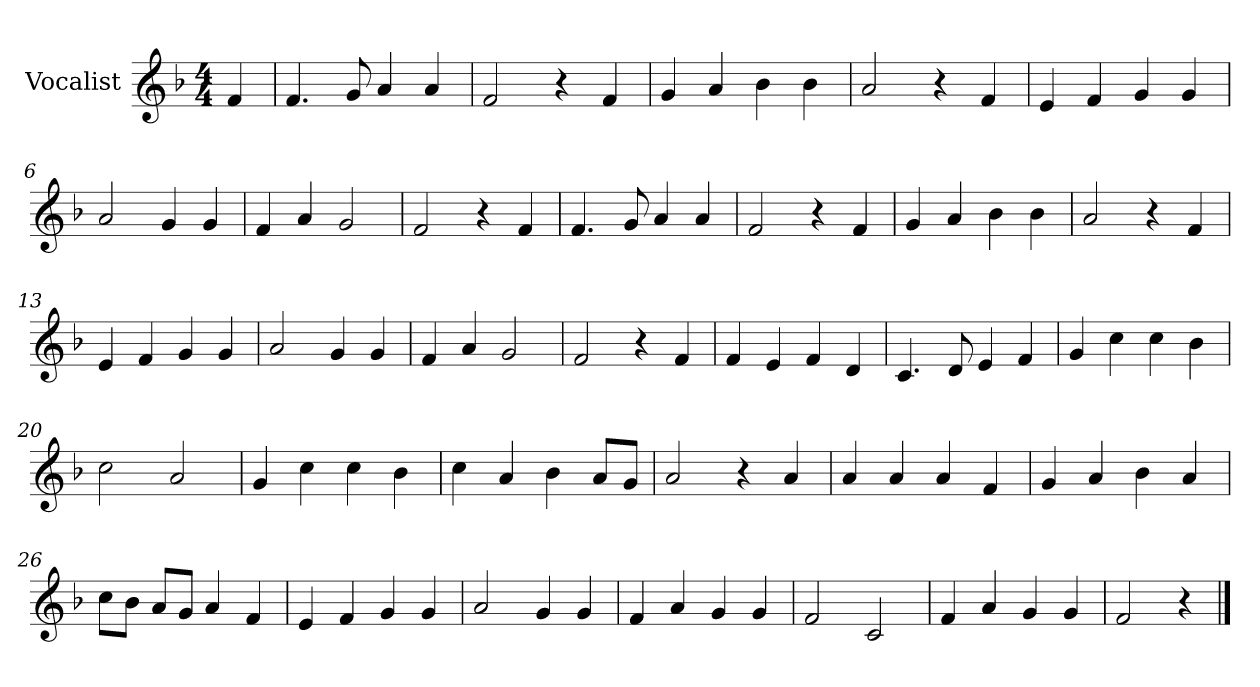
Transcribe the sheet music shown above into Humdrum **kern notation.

**kern
*part1
*staff1
*I"Vocalist
*k[b-]
*F:
*M4/4
=
4f
=1
4.f
8g
4a
4a
=2
2f
4r
4f
=3
4g
4a
4b-
4b-
=4
2a
4r
4f
=5
4e
4f
4g
4g
=6
2a
4g
4g
=7
4f
4a
2g
=8
2f
4r
4f
=9
4.f
8g
4a
4a
=10
2f
4r
4f
=11
4g
4a
4b-
4b-
=12
2a
4r
4f
=13
4e
4f
4g
4g
=14
2a
4g
4g
=15
4f
4a
2g
=16
2f
4r
4f
=17
4f
4e
4f
4d
=18
4.c
8d
4e
4f
=19
4g
4cc
4cc
4b-
=20
2cc
2a
=21
4g
4cc
4cc
4b-
=22
4cc
4a
4b-
8aL
8gJ
=23
2a
4r
4a
=24
4a
4a
4a
4f
=25
4g
4a
4b-
4a
=26
8ccL
8b-J
8aL
8gJ
4a
4f
=27
4e
4f
4g
4g
=28
2a
4g
4g
=29
4f
4a
4g
4g
=30
2f
2c
=31
4f
4a
4g
4g
=32
2f
4r
==
*-
